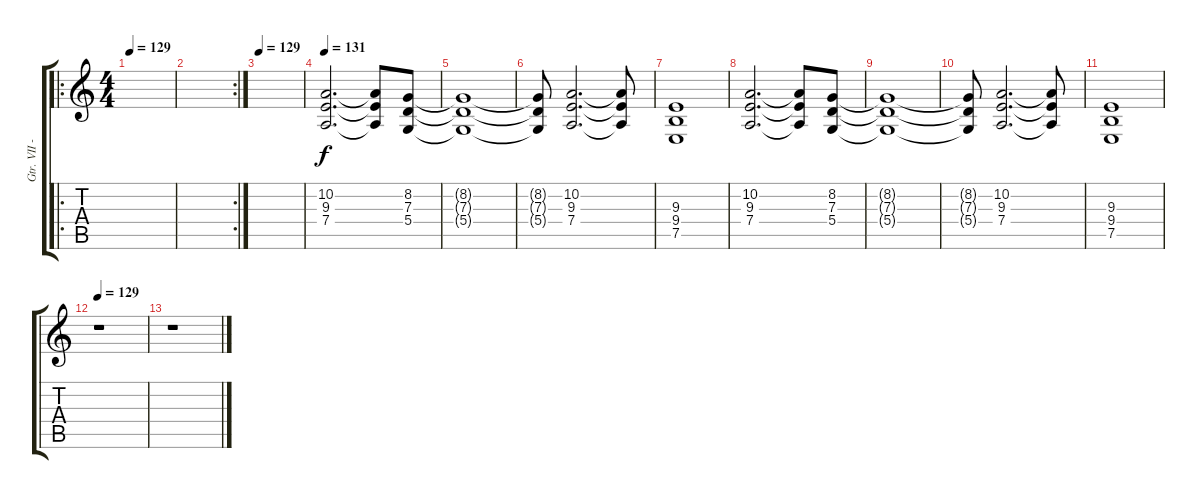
\track ("Gtr. VII - Sean Reinert (Square Wave/Cho" "Gtr. VII -") {instrument choiraahs}
\staff {score tabs}
\tuning (E4 B3 G3 D3 A2 E2) {hide}
\ro
\ts (4 4)
\tempo 129
\clef g2
\ks c
|
\rc 2
|
\tempo 129
|
\tempo 131
(10.2 9.3 7.4).2{d} (10.2{t} 9.3{t} 7.4{t}).8 (8.2 7.3 5.4).8 |
(8.2{t} 7.3{t} 5.4{t}).1 |
(8.2{t} 7.3{t} 5.4{t}).8 (10.2 9.3 7.4).2{d} (10.2{t} 9.3{t} 7.4{t}).8 |
(9.3 9.4 7.5).1 |
(10.2 9.3 7.4).2{d} (10.2{t} 9.3{t} 7.4{t}).8 (8.2 7.3 5.4).8 |
(8.2{t} 7.3{t} 5.4{t}).1 |
(8.2{t} 7.3{t} 5.4{t}).8 (10.2 9.3 7.4).2{d} (10.2{t} 9.3{t} 7.4{t}).8 |
(9.3 9.4 7.5).1 |
\tempo 129
r.1 |
r.1
